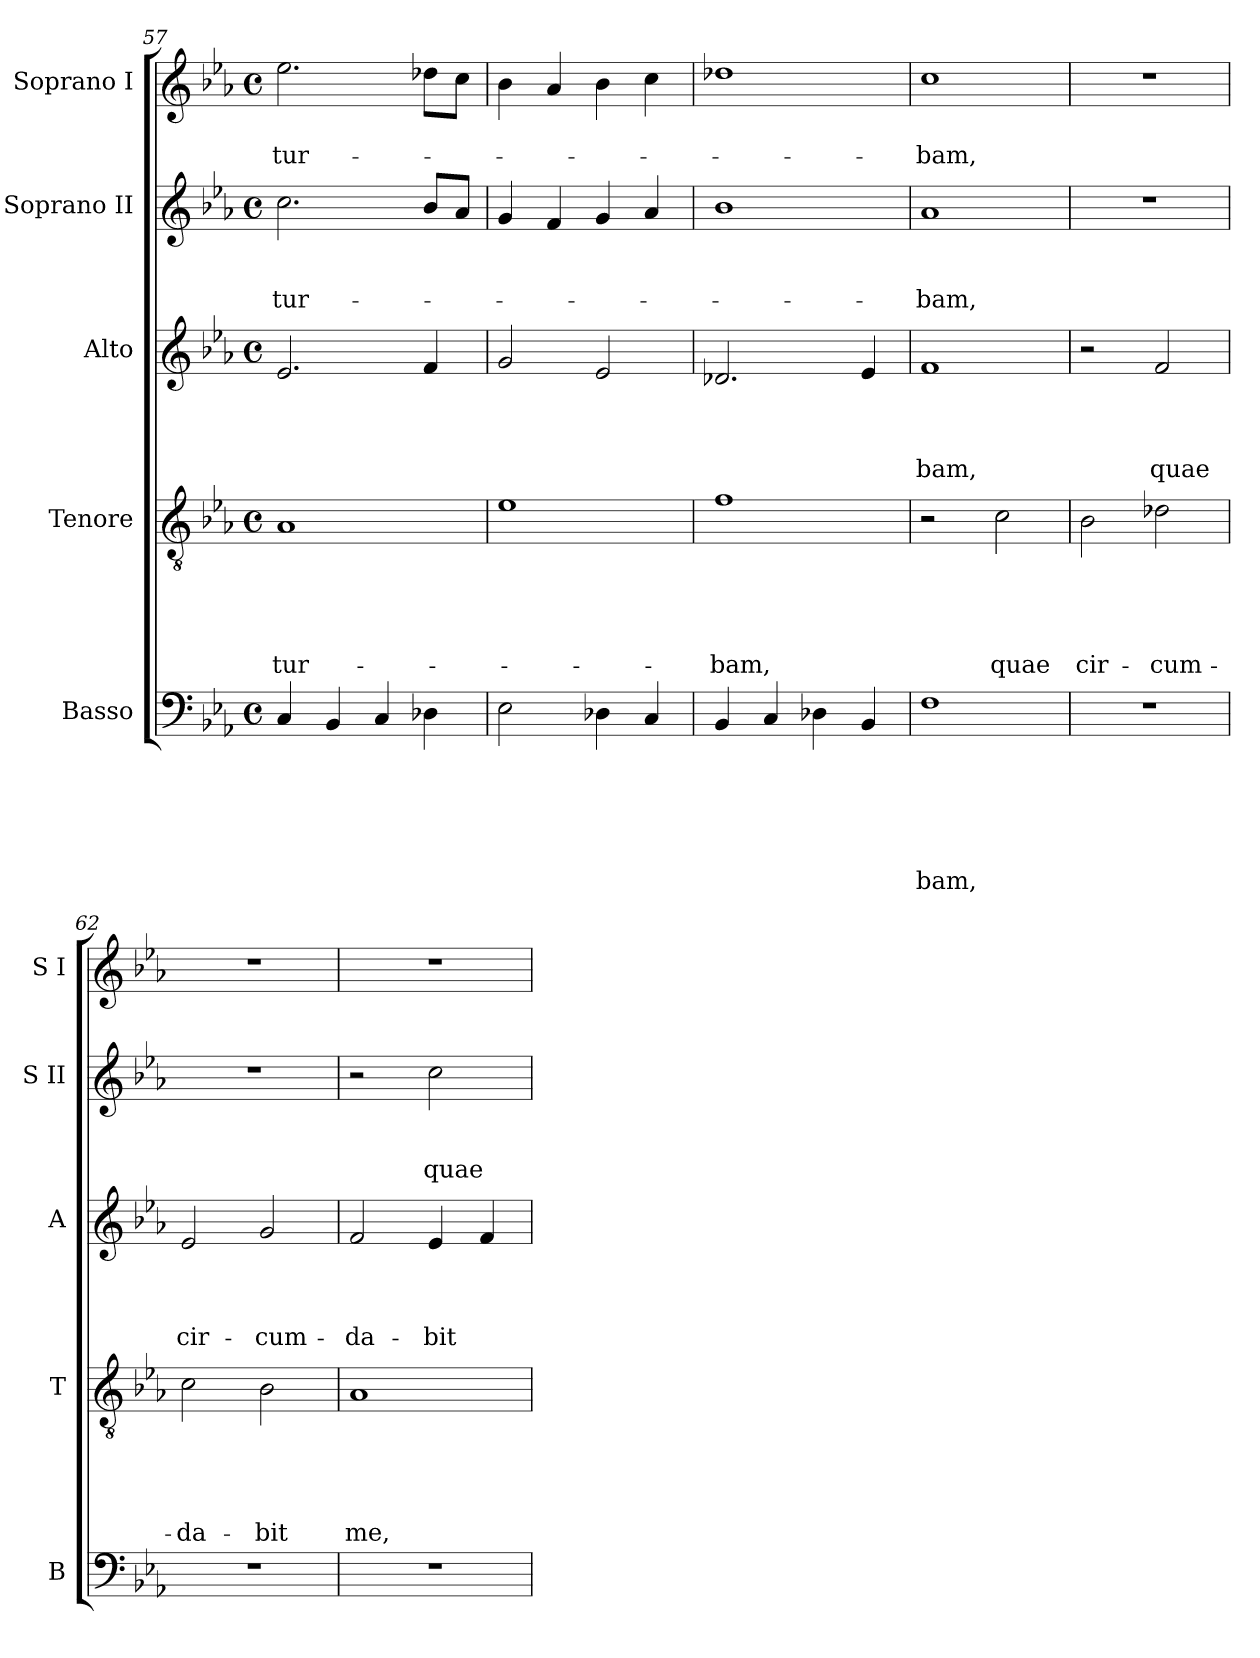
**kern	**text	**text	**text	**text	**text	**text	**kern	**text	**text	**text	**text	**text	**kern	**text	**text	**text	**text	**kern	**text	**text	**text	**kern	**text	**text
*part5	*part5	*part5	*part5	*part5	*part5	*part5	*part4	*part4	*part4	*part4	*part4	*part4	*part3	*part3	*part3	*part3	*part3	*part2	*part2	*part2	*part2	*part1	*part1	*part1
*staff5	*staff5	*staff5	*staff5	*staff5	*staff5	*staff5	*staff4	*staff4	*staff4	*staff4	*staff4	*staff4	*staff3	*staff3	*staff3	*staff3	*staff3	*staff2	*staff2	*staff2	*staff2	*staff1	*staff1	*staff1
*I"Basso	*	*	*	*	*	*	*I"Tenore	*	*	*	*	*	*I"Alto	*	*	*	*	*I"Soprano II	*	*	*	*I"Soprano I	*	*
*I'B	*	*	*	*	*	*	*I'T	*	*	*	*	*	*I'A	*	*	*	*	*I'S II	*	*	*	*I'S I	*	*
*clefF4	*	*	*	*	*	*	*clefGv2	*	*	*	*	*	*clefG2	*	*	*	*	*clefG2	*	*	*	*clefG2	*	*
*k[b-e-a-]	*	*	*	*	*	*	*k[b-e-a-]	*	*	*	*	*	*k[b-e-a-]	*	*	*	*	*k[b-e-a-]	*	*	*	*k[b-e-a-]	*	*
*c:	*	*	*	*	*	*	*c:	*	*	*	*	*	*c:	*	*	*	*	*c:	*	*	*	*c:	*	*
*M4/4	*	*	*	*	*	*	*M4/4	*	*	*	*	*	*M4/4	*	*	*	*	*M4/4	*	*	*	*M4/4	*	*
*met(c)	*	*	*	*	*	*	*met(c)	*	*	*	*	*	*met(c)	*	*	*	*	*met(c)	*	*	*	*met(c)	*	*
=57	=57	=57	=57	=57	=57	=57	=57	=57	=57	=57	=57	=57	=57	=57	=57	=57	=57	=57	=57	=57	=57	=57	=57	=57
4C/	.	.	.	.	.	.	1A-	.	.	.	.	tur-	2.e-/	.	.	.	.	2.cc\	.	.	tur-	2.ee-\	.	tur-
4BB-/	.	.	.	.	.	.	.	.	.	.	.	.	.	.	.	.	.	.	.	.	.	.	.	.
4C/	.	.	.	.	.	.	.	.	.	.	.	.	.	.	.	.	.	.	.	.	.	.	.	.
4D-X\	.	.	.	.	.	.	.	.	.	.	.	.	4f/	.	.	.	.	8b-/L	.	.	.	8dd-X\L	.	.
.	.	.	.	.	.	.	.	.	.	.	.	.	.	.	.	.	.	8a-/J	.	.	.	8cc\J	.	.
=58	=58	=58	=58	=58	=58	=58	=58	=58	=58	=58	=58	=58	=58	=58	=58	=58	=58	=58	=58	=58	=58	=58	=58	=58
2E-\	.	.	.	.	.	.	1e-	.	.	.	.	.	2g/	.	.	.	.	4g/	.	.	.	4b-\	.	.
.	.	.	.	.	.	.	.	.	.	.	.	.	.	.	.	.	.	4f/	.	.	.	4a-/	.	.
4D-X\	.	.	.	.	.	.	.	.	.	.	.	.	2e-/	.	.	.	.	4g/	.	.	.	4b-\	.	.
4C/	.	.	.	.	.	.	.	.	.	.	.	.	.	.	.	.	.	4a-/	.	.	.	4cc\	.	.
=59	=59	=59	=59	=59	=59	=59	=59	=59	=59	=59	=59	=59	=59	=59	=59	=59	=59	=59	=59	=59	=59	=59	=59	=59
4BB-/	.	.	.	.	.	.	1f	.	.	.	.	-bam,	2.d-X/	.	.	.	.	1b-	.	.	.	1dd-X	.	.
4C/	.	.	.	.	.	.	.	.	.	.	.	.	.	.	.	.	.	.	.	.	.	.	.	.
4D-X\	.	.	.	.	.	.	.	.	.	.	.	.	.	.	.	.	.	.	.	.	.	.	.	.
4BB-/	.	.	.	.	.	.	.	.	.	.	.	.	4e-/	.	.	.	.	.	.	.	.	.	.	.
!!LO:PB:g=z
=60	=60	=60	=60	=60	=60	=60	=60	=60	=60	=60	=60	=60	=60	=60	=60	=60	=60	=60	=60	=60	=60	=60	=60	=60
1F	.	.	.	.	.	-bam,	2r	.	.	.	.	.	1f	.	.	.	-bam,	1a-	.	.	-bam,	1cc	.	-bam,
.	.	.	.	.	.	.	2c\	.	.	.	.	quae	.	.	.	.	.	.	.	.	.	.	.	.
=61	=61	=61	=61	=61	=61	=61	=61	=61	=61	=61	=61	=61	=61	=61	=61	=61	=61	=61	=61	=61	=61	=61	=61	=61
1r	.	.	.	.	.	.	2B-\	.	.	.	.	cir-	2r	.	.	.	.	1r	.	.	.	1r	.	.
.	.	.	.	.	.	.	2d-X\	.	.	.	.	-cum-	2f/	.	.	.	quae	.	.	.	.	.	.	.
=62	=62	=62	=62	=62	=62	=62	=62	=62	=62	=62	=62	=62	=62	=62	=62	=62	=62	=62	=62	=62	=62	=62	=62	=62
1r	.	.	.	.	.	.	2c\	.	.	.	.	-da-	2e-/	.	.	.	cir-	1r	.	.	.	1r	.	.
.	.	.	.	.	.	.	2B-\	.	.	.	.	-bit	2g/	.	.	.	-cum-	.	.	.	.	.	.	.
=63	=63	=63	=63	=63	=63	=63	=63	=63	=63	=63	=63	=63	=63	=63	=63	=63	=63	=63	=63	=63	=63	=63	=63	=63
1r	.	.	.	.	.	.	1A-	.	.	.	.	me,	2f/	.	.	.	-da-	2r	.	.	.	1r	.	.
.	.	.	.	.	.	.	.	.	.	.	.	.	4e-/	.	.	.	-bit	2cc\	.	.	quae	.	.	.
.	.	.	.	.	.	.	.	.	.	.	.	.	4f/	.	.	.	.	.	.	.	.	.	.	.
=	=	=	=	=	=	=	=	=	=	=	=	=	=	=	=	=	=	=	=	=	=	=	=	=
*-	*-	*-	*-	*-	*-	*-	*-	*-	*-	*-	*-	*-	*-	*-	*-	*-	*-	*-	*-	*-	*-	*-	*-	*-
